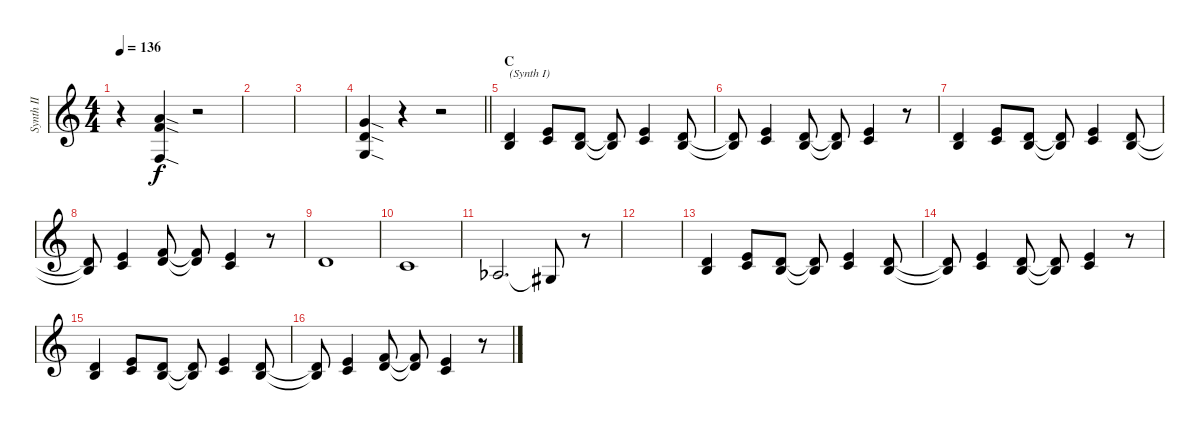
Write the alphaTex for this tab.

\track ("Synth II" "Synth II") {instrument brasssection}
\staff {score}
\tuning (E4 B3 G3 D3 A2 D2) {hide}
\ts (4 4)
\tempo 136
\clef g2
\ks c
r.4{dy f} (5.1{sod} 6.2{sod} 3.4{sod}).4 r.2 |
|
|
\barLineRight lightlight
(3.1{sod} 3.2{sod} 0.3{sod}).4 r.4 r.2 |
\section ("" "C")
(3.2 4.3).4{txt "(Synth I)" instrument glockenspiel} (0.1 1.2).8 (3.2 4.3).8 (3.2{t} 4.3{t}).8 (0.1 1.2).4 (3.2 4.3).8 |
(3.2{t} 4.3{t}).8 (0.1 1.2).4 (3.2 4.3).8 (3.2{t} 4.3{t}).8 (0.1 1.2).4 r.8 |
(3.2 4.3).4 (0.1 1.2).8 (3.2 4.3).8 (3.2{t} 4.3{t}).8 (0.1 1.2).4 (3.2 4.3).8 |
(3.2{t} 4.3{t}).8 (0.1 1.2).4 (1.1 3.2).8 (1.1{t} 3.2{t}).8 (0.1 1.2).4 r.8 |
3.2.1 |
1.2.1 |
1.3{acc b}.2{d} 1.3{t}.8 r.8 |
|
(3.2 4.3).4 (0.1 1.2).8 (3.2 4.3).8 (3.2{t} 4.3{t}).8 (0.1 1.2).4 (3.2 4.3).8 |
(3.2{t} 4.3{t}).8 (0.1 1.2).4 (3.2 4.3).8 (3.2{t} 4.3{t}).8 (0.1 1.2).4 r.8 |
(3.2 4.3).4 (0.1 1.2).8 (3.2 4.3).8 (3.2{t} 4.3{t}).8 (0.1 1.2).4 (3.2 4.3).8 |
(3.2{t} 4.3{t}).8 (0.1 1.2).4 (1.1 3.2).8 (1.1{t} 3.2{t}).8 (0.1 1.2).4 r.8
